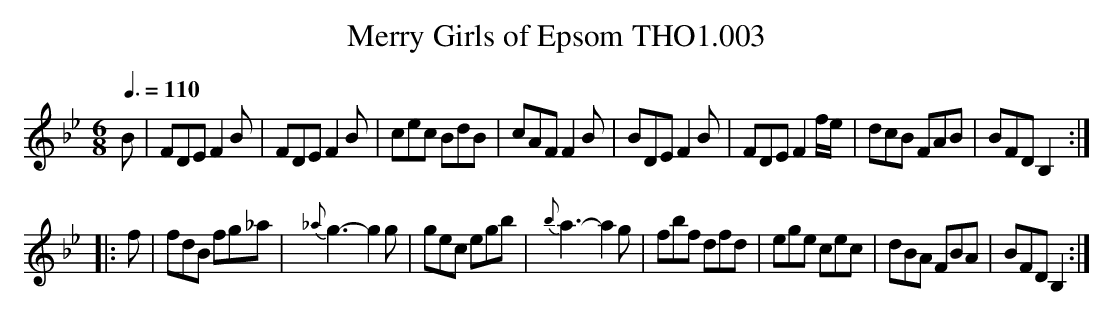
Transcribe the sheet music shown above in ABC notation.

X:1
T:Merry Girls of Epsom THO1.003
M:6/8
L:1/8
Q:3/8=110
K:Bb
B|FDE F2 B|FDE F2 B|cec BdB|cAF F2 B|BDE F2 B|FDE F2 f/e/|dcB FAB|BFD B,2:|
|:f|fdB fg_a|{_a}g3-g2 g|gec egb|{b}a3-a2 g|fbf dfd|ege cec|dBA FBA|BFD B,2:|
